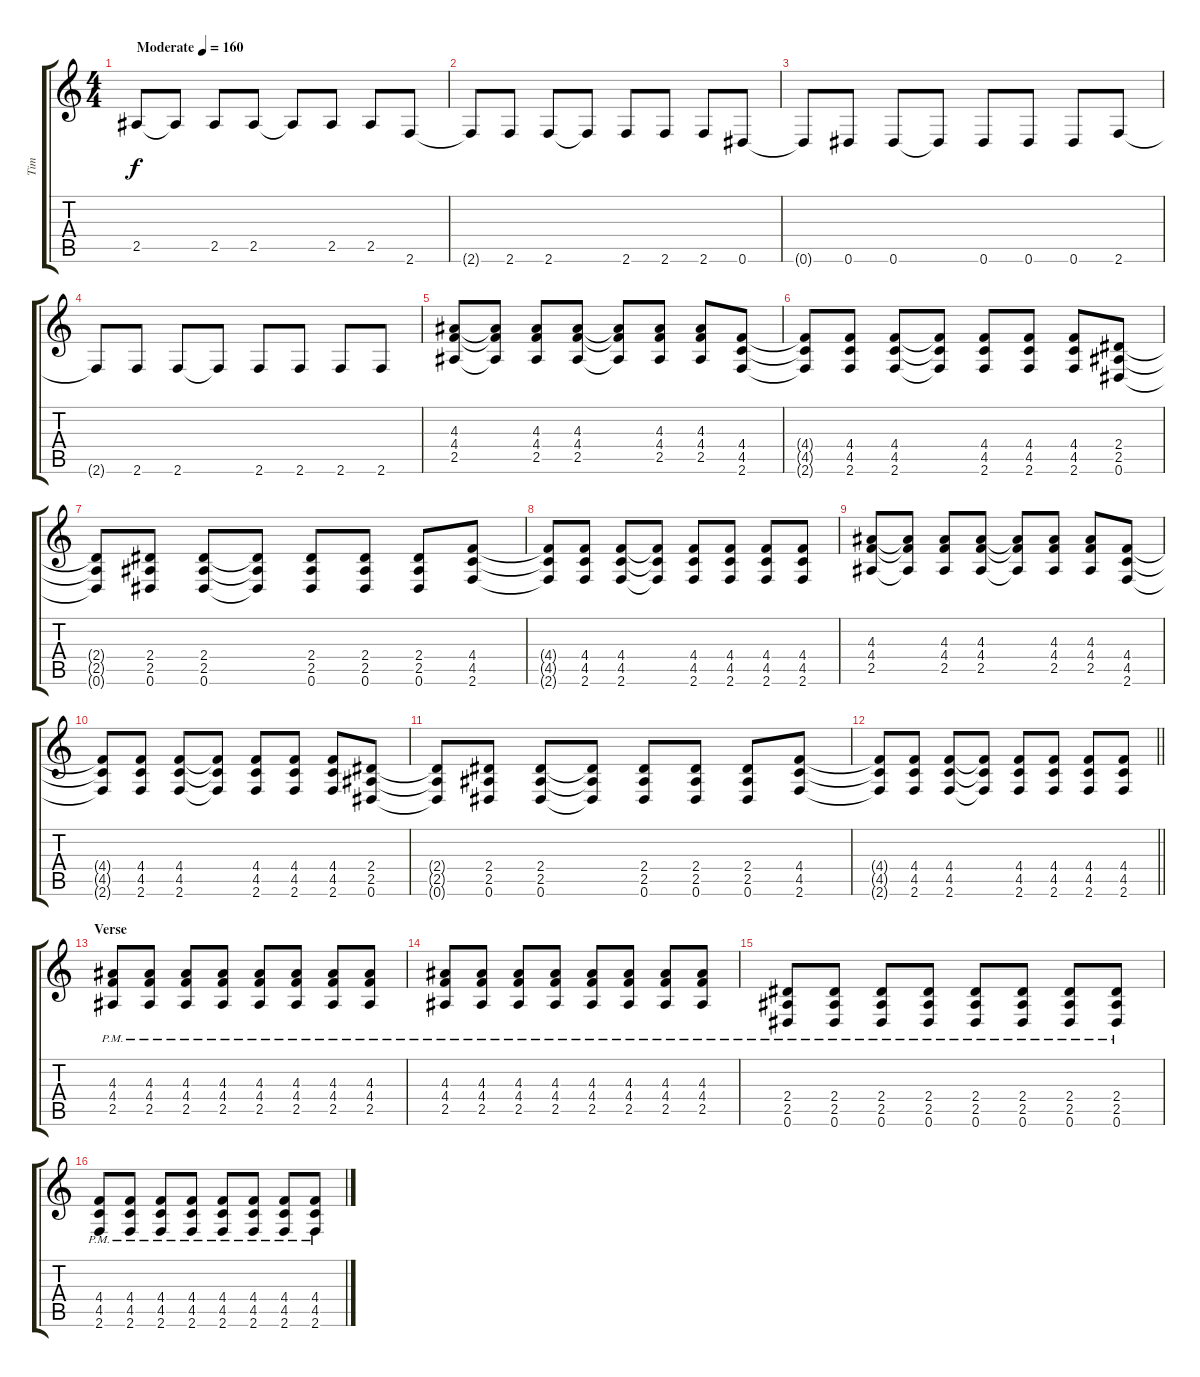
\track ("Tim" "Tim") {instrument distortionguitar}
\staff {score tabs}
\tuning (Eb4 Bb3 Gb3 Db3 Ab2 Eb2) {hide}
\ts (4 4)
\tempo (160 "Moderate")
\clef g2
\ks c
2.5.8{dy f instrument distortionguitar} 2.5{t}.8 2.5.8 2.5.8 2.5{t}.8 2.5.8 2.5.8 2.6.8 |
2.6{t}.8 2.6.8 2.6.8 2.6{t}.8 2.6.8 2.6.8 2.6.8 0.6.8 |
0.6{t}.8 0.6.8 0.6.8 0.6{t}.8 0.6.8 0.6.8 0.6.8 2.6.8 |
2.6{t}.8 2.6.8 2.6.8 2.6{t}.8 2.6.8 2.6.8 2.6.8 2.6.8 |
(4.3 4.4 2.5).8 (4.3{t} 4.4{t} 2.5{t}).8 (4.3 4.4 2.5).8 (4.3 4.4 2.5).8 (4.3{t} 4.4{t} 2.5{t}).8 (4.3 4.4 2.5).8 (4.3 4.4 2.5).8 (4.4 4.5 2.6).8 |
(4.4{t} 4.5{t} 2.6{t}).8 (4.4 4.5 2.6).8 (4.4 4.5 2.6).8 (4.4{t} 4.5{t} 2.6{t}).8 (4.4 4.5 2.6).8 (4.4 4.5 2.6).8 (4.4 4.5 2.6).8 (2.4 2.5 0.6).8 |
(2.4{t} 2.5{t} 0.6{t}).8 (2.4 2.5 0.6).8 (2.4 2.5 0.6).8 (2.4{t} 2.5{t} 0.6{t}).8 (2.4 2.5 0.6).8 (2.4 2.5 0.6).8 (2.4 2.5 0.6).8 (4.4 4.5 2.6).8 |
(4.4{t} 4.5{t} 2.6{t}).8 (4.4 4.5 2.6).8 (4.4 4.5 2.6).8 (4.4{t} 4.5{t} 2.6{t}).8 (4.4 4.5 2.6).8 (4.4 4.5 2.6).8 (4.4 4.5 2.6).8 (4.4 4.5 2.6).8 |
(4.3 4.4 2.5).8 (4.3{t} 4.4{t} 2.5{t}).8 (4.3 4.4 2.5).8 (4.3 4.4 2.5).8 (4.3{t} 4.4{t} 2.5{t}).8 (4.3 4.4 2.5).8 (4.3 4.4 2.5).8 (4.4 4.5 2.6).8 |
(4.4{t} 4.5{t} 2.6{t}).8 (4.4 4.5 2.6).8 (4.4 4.5 2.6).8 (4.4{t} 4.5{t} 2.6{t}).8 (4.4 4.5 2.6).8 (4.4 4.5 2.6).8 (4.4 4.5 2.6).8 (2.4 2.5 0.6).8 |
(2.4{t} 2.5{t} 0.6{t}).8 (2.4 2.5 0.6).8 (2.4 2.5 0.6).8 (2.4{t} 2.5{t} 0.6{t}).8 (2.4 2.5 0.6).8 (2.4 2.5 0.6).8 (2.4 2.5 0.6).8 (4.4 4.5 2.6).8 |
\barLineRight lightlight
(4.4{t} 4.5{t} 2.6{t}).8 (4.4 4.5 2.6).8 (4.4 4.5 2.6).8 (4.4{t} 4.5{t} 2.6{t}).8 (4.4 4.5 2.6).8 (4.4 4.5 2.6).8 (4.4 4.5 2.6).8 (4.4 4.5 2.6).8 |
\section ("" "Verse")
(4.3{pm} 4.4{pm} 2.5{pm}).8 (4.3{pm} 4.4{pm} 2.5{pm}).8 (4.3{pm} 4.4{pm} 2.5{pm}).8 (4.3{pm} 4.4{pm} 2.5{pm}).8 (4.3{pm} 4.4{pm} 2.5{pm}).8 (4.3{pm} 4.4{pm} 2.5{pm}).8 (4.3{pm} 4.4{pm} 2.5{pm}).8 (4.3{pm} 4.4{pm} 2.5{pm}).8 |
(4.3{pm} 4.4{pm} 2.5{pm}).8 (4.3{pm} 4.4{pm} 2.5{pm}).8 (4.3{pm} 4.4{pm} 2.5{pm}).8 (4.3{pm} 4.4{pm} 2.5{pm}).8 (4.3{pm} 4.4{pm} 2.5{pm}).8 (4.3{pm} 4.4{pm} 2.5{pm}).8 (4.3{pm} 4.4{pm} 2.5{pm}).8 (4.3{pm} 4.4{pm} 2.5{pm}).8 |
(2.4{pm} 2.5{pm} 0.6{pm}).8 (2.4{pm} 2.5{pm} 0.6{pm}).8 (2.4{pm} 2.5{pm} 0.6{pm}).8 (2.4{pm} 2.5{pm} 0.6{pm}).8 (2.4{pm} 2.5{pm} 0.6{pm}).8 (2.4{pm} 2.5{pm} 0.6{pm}).8 (2.4{pm} 2.5{pm} 0.6{pm}).8 (2.4{pm} 2.5{pm} 0.6{pm}).8 |
(4.4{pm} 4.5{pm} 2.6{pm}).8 (4.4{pm} 4.5{pm} 2.6{pm}).8 (4.4{pm} 4.5{pm} 2.6{pm}).8 (4.4{pm} 4.5{pm} 2.6{pm}).8 (4.4{pm} 4.5{pm} 2.6{pm}).8 (4.4{pm} 4.5{pm} 2.6{pm}).8 (4.4{pm} 4.5{pm} 2.6{pm}).8 (4.4{pm} 4.5{pm} 2.6{pm}).8
